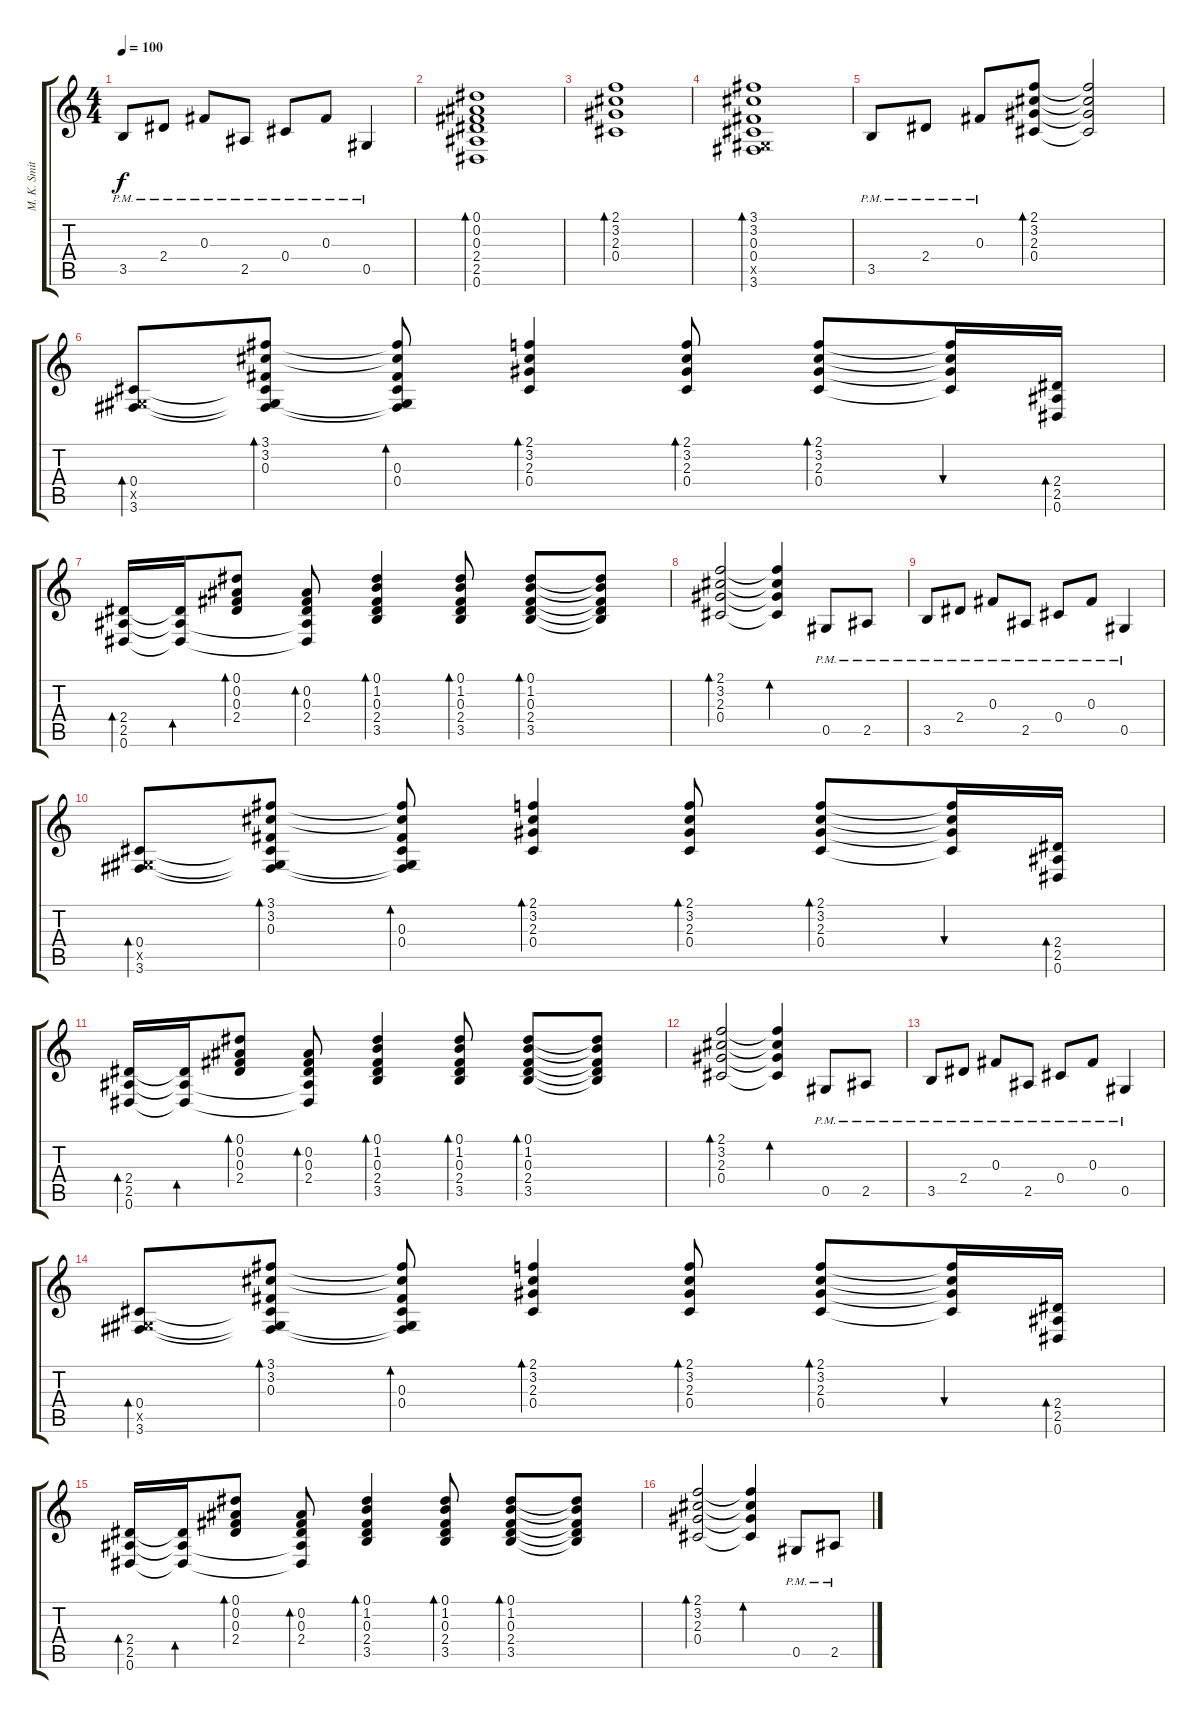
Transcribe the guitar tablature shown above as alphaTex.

\track ("M. K. Smith " "M. K. Smit") {instrument distortionguitar}
\staff {score tabs}
\tuning (Eb4 Bb3 Gb3 Db3 Ab2 Eb2) {hide}
\ts (4 4)
\tempo 100
\clef g2
\ks c
3.5{pm}.8{dy f} 2.4{pm}.8 0.3{pm}.8 2.5{pm}.8 0.4{pm}.8 0.3{pm}.8 0.5{pm}.4 |
(0.1 0.2 0.3 2.4 2.5 0.6).1{bd 60} |
(2.1 3.2 2.3 0.4).1{bd 60} |
(3.1 3.2 0.3 0.4 0.5{x} 3.6).1{bd 60} |
3.5{pm}.8 2.4{pm}.8 0.3{pm}.8 (2.1 3.2 2.3 0.4).8{bd 60} (2.1{t} 3.2{t} 2.3{t} 0.4{t}).2 |
(0.4 0.5{x} 3.6).8{bd 60} (3.1 3.2 0.3 0.4{t} 0.5{t} 3.6{t}).8{bd 60} (3.1{t} 3.2{t} 0.3 0.4 0.5{t} 3.6{t}).8{bd 60} (2.1 3.2 2.3 0.4).4{bd 60} (2.1 3.2 2.3 0.4).8{bd 60} (2.1 3.2 2.3 0.4).8{bd 60} (2.1{t} 3.2{t} 2.3{t} 0.4{t}).16{bu 60} (2.4 2.5 0.6).16{bd 60} |
(2.4 2.5 0.6).16{bd 60} (2.4{t} 2.5{t} 0.6{t}).16{bd 60} (0.1 0.2 0.3 2.4).8{bd 60} (0.2 0.3 2.4 2.5{t} 0.6{t}).8{bd 60} (0.1 1.2 0.3 2.4 3.5).4{bd 60} (0.1 1.2 0.3 2.4 3.5).8{bd 60} (0.1 1.2 0.3 2.4 3.5).8{bd 60} (0.1{t} 1.2{t} 0.3{t} 2.4{t} 3.5{t}).8 |
(2.1 3.2 2.3 0.4).2{bd 60} (2.1{t} 3.2{t} 2.3{t} 0.4{t}).4{bd 60} 0.5{pm}.8 2.5{pm}.8 |
3.5{pm}.8 2.4{pm}.8 0.3{pm}.8 2.5{pm}.8 0.4{pm}.8 0.3{pm}.8 0.5{pm}.4 |
(0.4 0.5{x} 3.6).8{bd 60} (3.1 3.2 0.3 0.4{t} 0.5{t} 3.6{t}).8{bd 60} (3.1{t} 3.2{t} 0.3 0.4 0.5{t} 3.6{t}).8{bd 60} (2.1 3.2 2.3 0.4).4{bd 60} (2.1 3.2 2.3 0.4).8{bd 60} (2.1 3.2 2.3 0.4).8{bd 60} (2.1{t} 3.2{t} 2.3{t} 0.4{t}).16{bu 60} (2.4 2.5 0.6).16{bd 60} |
(2.4 2.5 0.6).16{bd 60} (2.4{t} 2.5{t} 0.6{t}).16{bd 60} (0.1 0.2 0.3 2.4).8{bd 60} (0.2 0.3 2.4 2.5{t} 0.6{t}).8{bd 60} (0.1 1.2 0.3 2.4 3.5).4{bd 60} (0.1 1.2 0.3 2.4 3.5).8{bd 60} (0.1 1.2 0.3 2.4 3.5).8{bd 60} (0.1{t} 1.2{t} 0.3{t} 2.4{t} 3.5{t}).8 |
(2.1 3.2 2.3 0.4).2{bd 60} (2.1{t} 3.2{t} 2.3{t} 0.4{t}).4{bd 60} 0.5{pm}.8 2.5{pm}.8 |
3.5{pm}.8 2.4{pm}.8 0.3{pm}.8 2.5{pm}.8 0.4{pm}.8 0.3{pm}.8 0.5{pm}.4 |
(0.4 0.5{x} 3.6).8{bd 60} (3.1 3.2 0.3 0.4{t} 0.5{t} 3.6{t}).8{bd 60} (3.1{t} 3.2{t} 0.3 0.4 0.5{t} 3.6{t}).8{bd 60} (2.1 3.2 2.3 0.4).4{bd 60} (2.1 3.2 2.3 0.4).8{bd 60} (2.1 3.2 2.3 0.4).8{bd 60} (2.1{t} 3.2{t} 2.3{t} 0.4{t}).16{bu 60} (2.4 2.5 0.6).16{bd 60} |
(2.4 2.5 0.6).16{bd 60} (2.4{t} 2.5{t} 0.6{t}).16{bd 60} (0.1 0.2 0.3 2.4).8{bd 60} (0.2 0.3 2.4 2.5{t} 0.6{t}).8{bd 60} (0.1 1.2 0.3 2.4 3.5).4{bd 60} (0.1 1.2 0.3 2.4 3.5).8{bd 60} (0.1 1.2 0.3 2.4 3.5).8{bd 60} (0.1{t} 1.2{t} 0.3{t} 2.4{t} 3.5{t}).8 |
(2.1 3.2 2.3 0.4).2{bd 60} (2.1{t} 3.2{t} 2.3{t} 0.4{t}).4{bd 60} 0.5{pm}.8 2.5{pm}.8
